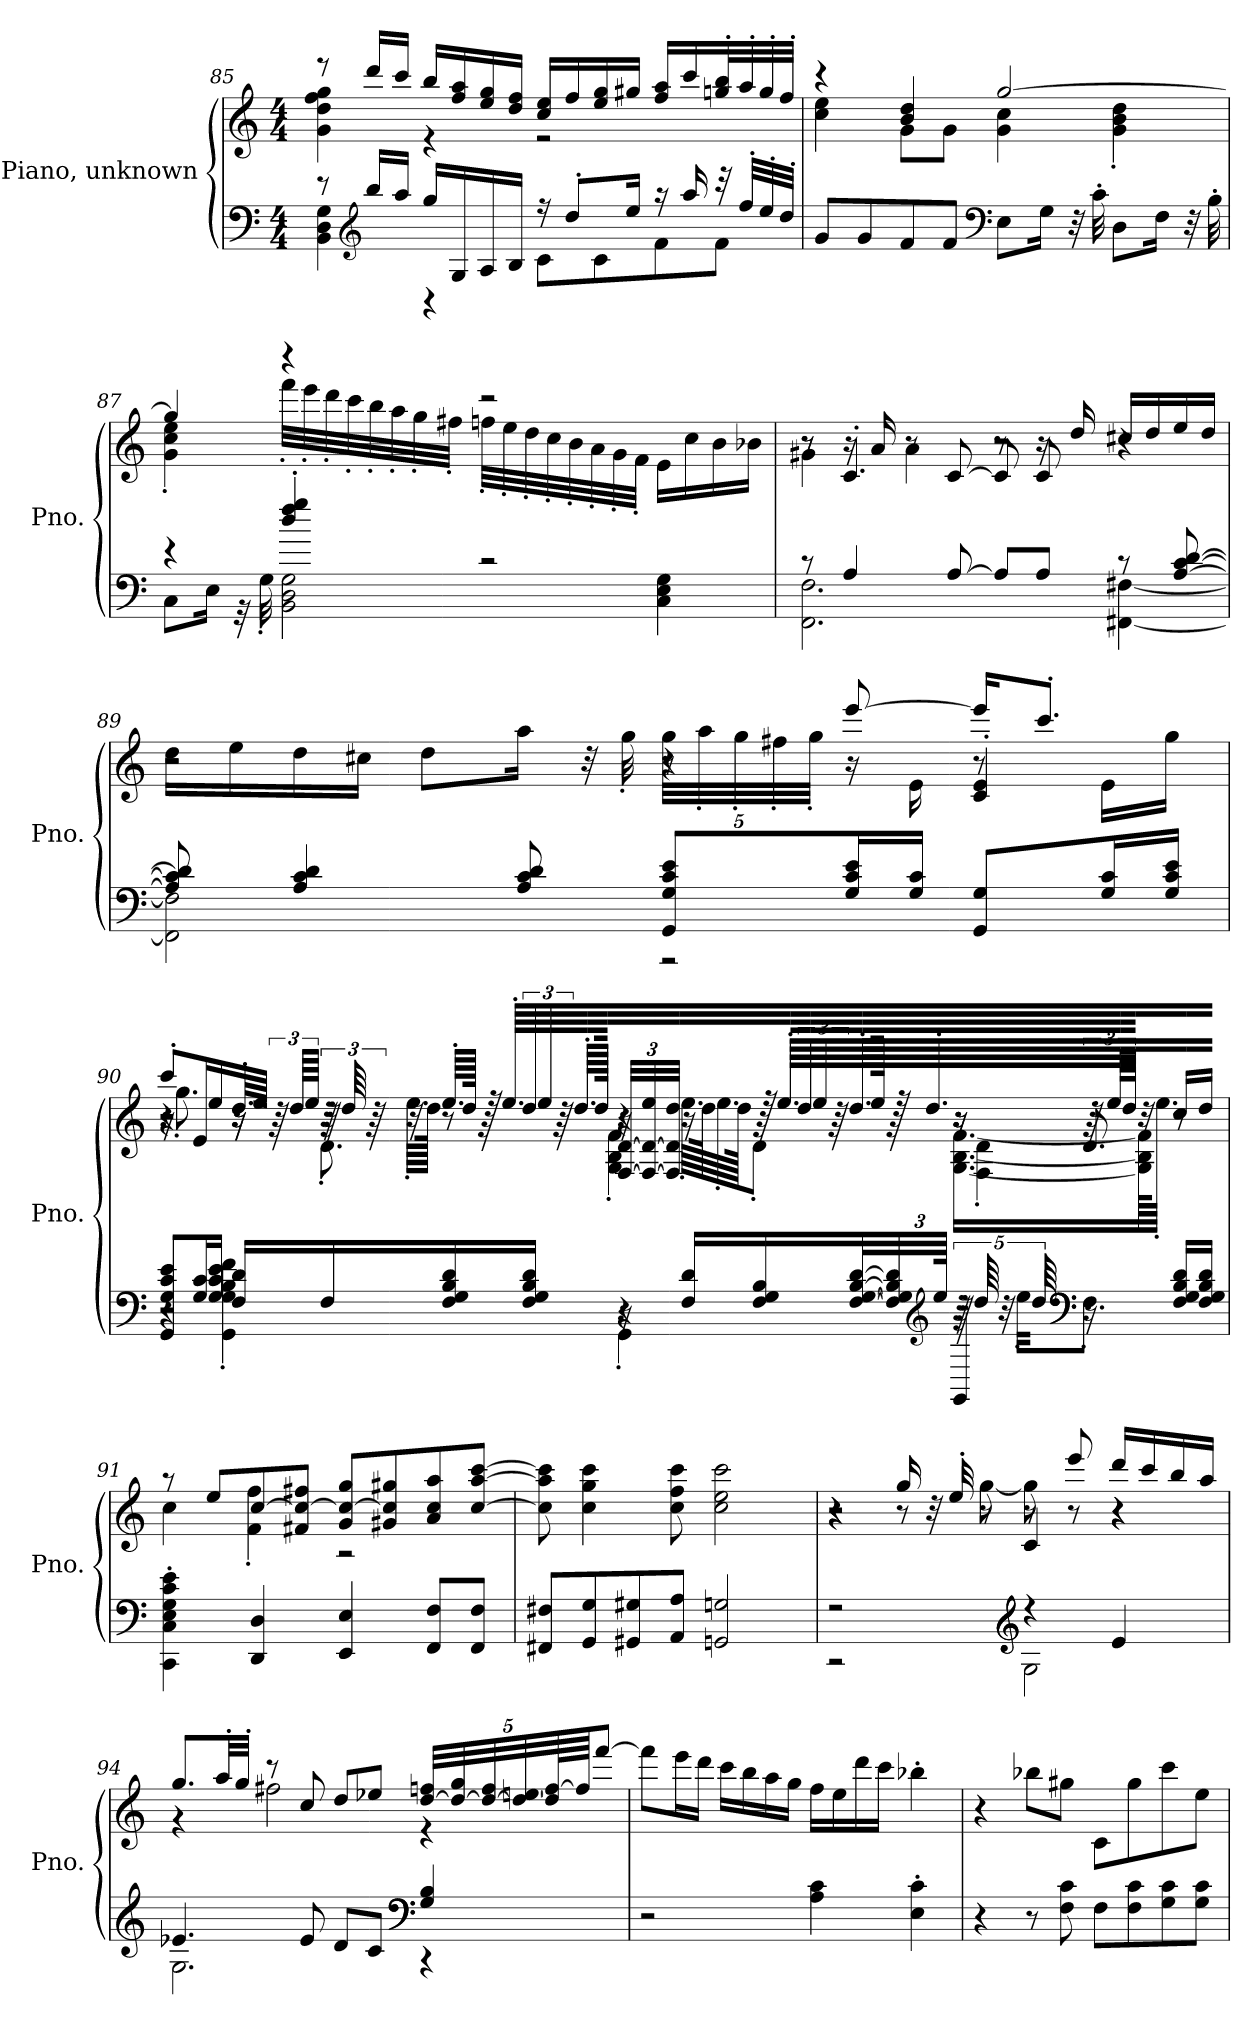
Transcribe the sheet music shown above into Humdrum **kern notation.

**kern	**kern
*part1	*part1
*staff2	*staff1
*I"Piano, unknown	*
*I'Pno.	*
!!LO:LB:g=z
*clefF4	*clefG2
*k[]	*k[]
*M4/4	*M4/4
=85	=85
*^	*^
8r	4BB\ 4D\ 4G\	8r	4g\ 4dd\ 4ff\ 4gg\
*clefG2	*	*	*
16bb/LL	.	16ddd/LL	.
16aa/JJ	.	16ccc/JJ	.
16gg/LL	4r	16bb/LL	4r
16G/	.	16ff/ 16aa/	.
16A/	.	16ee/ 16gg/	.
16B/JJ	.	16dd/ 16ff/JJ	.
16r	8c\L	16cc/ 16ee/LL	2r
8dd'/L	.	16ff/	.
.	8c\	16ee/ 16gg/	.
16ee/Jk	.	16gg#X/JJ	.
16r	8f\	16ff/ 16aa/LL	.
16aa/	.	16ccc/	.
32r	8f\J	32ggn/' 32bb/'L	.
32ff'/LLL	.	32aa'/	.
32ee'/	.	32gg'/	.
32dd'/JJJ	.	32ff'/JJJ	.
*v	*v	*	*
=86	=86	=86
8g/L	4r	4cc\ 4ee\
8g/	.	.
8f/	4b/ 4dd/	8g\L
8f/J	.	8g\J
*clefF4	*	*
8E\L	[2gg/	4g\ 4cc\
16G\Jk	.	.
32r	.	.
32c'\	.	.
8D\L	.	4g\' 4b\' 4dd\'
16F\Jk	.	.
32r	.	.
32B'\	.	.
!!LO:LB:g=z	!!
=87	=87	=87
*^	*	*
4r	8C\L	4gg/]	4g\' 4cc\' 4ee\'
.	16E\Jk	.	.
.	32r	.	.
.	32G'\	.	.
4dd/' 4ff/' 4gg/'	2BB\ 2D\ 2G\	4r	32fff'\LLL
.	.	.	32eee'\
.	.	.	32ddd'\
.	.	.	32ccc'\
.	.	.	32bb'\
.	.	.	32aa'\
.	.	.	32gg'\
.	.	.	32ff#X'\JJJ
2r	.	2r	32ffn'\LLL
.	.	.	32ee'\
.	.	.	32dd'\
.	.	.	32cc'\
.	.	.	32b'\
.	.	.	32a'\
.	.	.	32g'\
.	.	.	32f'\JJJ
.	4C\ 4E\ 4G\	.	16e\LL
.	.	.	16cc\
.	.	.	16b\
.	.	.	16b-X\JJ
=88	=88	=88	=88
*	*	*	*^
8r	2.FF\ 2.F\	8r	4g#X\	8r
4A/	.	16r	.	4.c'/
.	.	16a/	.	.
.	.	8r	4a\	.
[8A/	.	[8c/	.	.
8A/L]	.	8c/]	2r	8r
8A/J	.	16r	.	8c/
.	.	16dd/	.	.
8r	[4FF#X\ [4F#X\	16cc#X/LL	.	4r
.	.	16dd/	.	.
[8A/ [8c/ [8d/	.	16ee/	.	.
.	.	16dd/JJ	.	.
!!LO:LB:g=z	!!	!!
=89	=89	=89	=89	=89
8A/] 8c/] 8d/]	2FF#\] 2F#\]	2r	16dd\LL	2r
.	.	.	16ee\	.
4A/ 4c/ 4d/	.	.	16dd\	.
.	.	.	16cc#X\JJ	.
.	.	.	8dd\L	.
8A/ 8c/ 8d/	.	.	16aa\Jk	.
.	.	.	32r	.
.	.	.	32gg'\	.
*	*	*	*Xbrackettup	*
8GG/ 8G/ 8c/ 8e/L	2r	8r	40gg\LLL	4r
.	.	.	40aa'\	.
.	.	.	40gg'\	.
.	.	.	40ff#X'\	.
.	.	.	40gg'\JJJ	.
16G/ 16c/ 16e/L	.	[8eee/	16r	.
16G/ 16c/JJ	.	.	16e\	.
8GG/ 8G/L	.	16eee/KL]	8r	4c/' 4e/'
.	.	8.ccc'/J	.	.
16G/ 16c/L	.	.	16e\LL	.
16G/ 16c/ 16e/JJ	.	.	16gg\JJ	.
!!LO:LB:g=z
=90	=90	=90	=90	=90
*	*^	*	*	*^
8GG/ 8G/ 8c/ 8e/L	4r	2r	8ccc'/L	16r	2r	4r
.	.	.	.	8.gg'\	.	.
16G/ 16c/L	.	.	16e/L	.	.	.
16G/ 16c/ 16e/JJ	.	.	16ee/	.	.	.
16F/ 16d/LL	4GG\' 4G\' 4B\' 4f\'	.	64.dd'/LL	16r	.	16r
.	.	.	128ee/JJJJk	.	.	.
*	*	*	*brackettup	*	*	*
.	.	.	96r	.	.	.
.	.	.	96dd/LLLL	.	.	.
.	.	.	96ee/JJJJ	.	.	.
16F/	.	.	96r	32r	.	8.d'\
.	.	.	96dd/	.	.	.
.	.	.	96r	.	.	.
.	.	.	32r	64.ee'\LLLL	.	.
.	.	.	.	128dd\JJJJk	.	.
16F/ 16G/ 16B/ 16d/	.	.	64.ee'/LLLL	8r	.	.
.	.	.	128dd/JJJJk	.	.	.
.	.	.	128r	.	.	.
.	.	.	64.ee'/LLLL	.	.	.
16F/ 16G/ 16B/ 16d/JJ	.	.	96dd/	.	.	.
.	.	.	96ee/JJJJ	.	.	.
.	.	.	96r	.	.	.
.	.	.	64.dd'/LLLL	.	.	.
.	.	.	128dd/JJJJk	.	.	.
*	*	*	*Xbrackettup	*	*	*
16r	4GG'\	4r	[48F/ [48d/LLL	16r	4r	4G\' 4B\' 4f\'
.	.	.	48F/_ 48d/_ 48ee/	.	.	.
.	.	.	48F/] 48d/] 48dd/JJJ	.	.	.
16F/ 16d/LL	.	.	16r	64.ee'\LLLL	.	.
.	.	.	.	128dd\K	.	.
.	.	.	.	64.ee'\	.	.
.	.	.	.	128dd\JJJK	.	.
16F/ 16G/ 16B/	.	.	128r	8d'\J	.	.
.	.	.	64.ee'/LLLL	.	.	.
*	*	*	*brackettup	*	*	*
.	.	.	96dd/	.	.	.
.	.	.	96ee/JJJJ	.	.	.
.	.	.	96r	.	.	.
[32F/ [32G/ [32B/ [32d/L	.	.	64.dd'/LLLL	.	.	.
.	.	.	128ee/JJJJk	.	.	.
*Xbrackettup	*	*	*	*	*	*
48F/] 48G/] 48B/] 48d/]	.	.	128r	.	.	.
.	.	.	64.dd'/	.	.	.
*clefG2	*	*	*	*	*	*
96ee/JJJk	.	.	.	.	.	.
*brackettup	*	*	*	*	*	*
80r	32r	4GG'/	16r	[16.G\ [16.B\ [16.f\LL	16r	4F\' 4d\'
80dd/	.	.	.	.	.	.
40r	.	.	.	.	.	.
.	32ee'\KKL	.	.	.	.	.
80dd/	.	.	.	.	.	.
*clefF4	*	*	*	*	*	*
16r	8.F'\J	.	96r	.	8.d'/	.
.	.	.	96ee/LLLL	.	.	.
.	.	.	96dd/JJJJ	.	.	.
.	.	.	32r	128G\] 128B\] 128f\]KLL	.	.
.	.	.	.	64.ee'\JJJJ	.	.
16F/ 16G/ 16B/ 16d/LL	.	.	16cc/LL	8r	.	.
16F/ 16G/ 16B/ 16d/JJ	.	.	16dd/JJ	.	.	.
*v	*v	*v	*	*	*	*
*	*	*v	*v	*v
!!LO:PB:g=z
=91	=91	=91
4CC\' 4C\' 4E\' 4G\' 4c\' 4e\'	8r	4cc\
.	8ee/L	.
4DD/ 4D/	[8cc/	4f\' 4ff\'
.	8f#X/ 8cc/_ 8ff#X/J	.
4EE/ 4E/	8g/ 8cc/_ 8gg/L	2r
.	8g#X/ 8cc/] 8gg#X/	.
8FF/ 8F/L	8a/ 8cc/ 8aa/	.
8FF/ 8F/J	[8cc/ [8aa/ [8ccc/J	.
*	*v	*v
=92	=92
8FF#X/ 8F#X/L	8cc\] 8aa\] 8ccc\]
8GG/ 8G/	4cc\ 4gg\ 4ccc\
8GG#X/ 8G#X/	.
8AA/ 8A/J	8cc\ 8ff\ 8ccc\
2GGn/ 2Gn/	2cc\ 2ee\ 2ccc\
=93	=93
*^	*^
*	*	*	*^
2r	2r	4r	4r	2r
.	.	16gg/	8r	.
.	.	32r	.	.
.	.	32ee'/	.	.
.	.	8r	[8gg\	.
*clefG2	*	*	*	*
4r	2G\	8r	8gg\]	4c/
.	.	8eee/	8r	.
4e/	.	16ddd/LL	4r	4r
.	.	16ccc/	.	.
.	.	16bb/	.	.
.	.	16aa/JJ	.	.
*	*	*	*v	*v
!!LO:LB:g=z
=94	=94	=94	=94
4.e-X/	2.G\	8.gg/L	4r
.	.	32aa'/LL	.
.	.	32gg'/JJJ	.
.	.	8r	2ff#X\
8e-/	.	8cc/	.
8d/L	.	8dd/L	.
8c/J	.	8ee-X/J	.
*clefF4	*	*	*
*	*	*Xbrackettup	*
4G/ 4B/	4r	[40dd/ 40ffn/LLL	4r
.	.	40dd/_ 40gg/	.
.	.	40dd/_ 40ff/	.
.	.	40dd/_ 40een/	.
.	.	80dd/] [80ff/L	.
.	.	80ff/JJJ]	.
.	.	[8fff/J	.
*v	*v	*	*
*	*v	*v
=95	=95
2r	8fff\L]
.	16eee\L
.	16ddd\JJ
.	16ccc\LL
.	16bb\
.	16aa\
.	16gg\JJ
4A\ 4c\	16ff\LL
.	16ee\
.	16ddd\
.	16ccc\JJ
4E\' 4c\'	4bb-X'\
!!LO:LB:g=z
=96	=96
4r	4r
8r	8bb-X\L
8F\ 8c\	8gg#X\J
8F\L	8c\L
8F\ 8c\	8gg#\
8G\ 8c\	8ccc\
8G\ 8c\J	8ee\J
=	=
*-	*-
